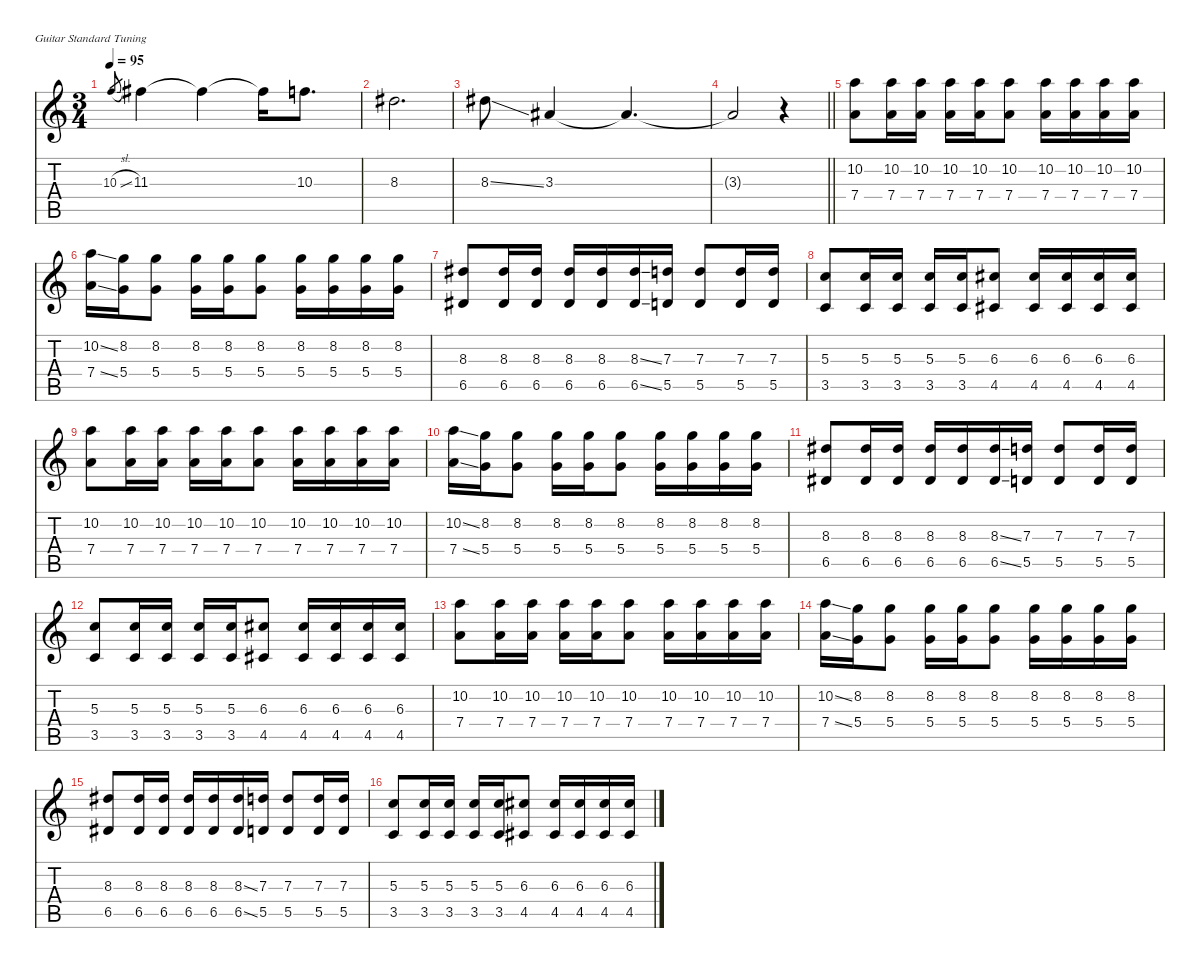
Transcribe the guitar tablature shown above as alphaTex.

\defaultSystemsLayout 4
\hideDynamics
\bracketExtendMode nobrackets
\singleTrackTrackNamePolicy hidden
\multiTrackTrackNamePolicy hidden
\firstSystemTrackNameMode fullname
\firstSystemTrackNameOrientation horizontal
\otherSystemsTrackNameOrientation horizontal
\track ("Lead Guitar" "od.guit.") {instrument overdrivenguitar}
\staff {score tabs}
\tuning (E4 B3 G3 D3 A2 E2)
\ts (3 4)
\tempo 95
\clef g2
\ks c
10.3{sl}.8{gr dy mp beam Up} 11.3{acc #}.4{dy ff beam Down} 11.3{t acc #}.4{dy f beam Down} 11.3{t acc #}.16{beam Down} 10.3.8{d dy ff beam Down} |
8.3{acc #}.2{d beam Down} |
8.3{ss acc #}.8{beam Down} 3.3{acc #}.4{beam Up} 3.3{t acc #}.4{d dy f beam Up} |
\barLineRight lightlight
3.3{t acc #}.2{beam Up} r.4{beam Up} |
(10.2 7.4).8{beam Down} (10.2 7.4).16{beam Down} (10.2 7.4).16{beam Down} (10.2 7.4).16{beam Down} (10.2 7.4).16{beam Down} (10.2 7.4).8{beam Down} (10.2 7.4).16{beam Down} (10.2 7.4).16{beam Down} (10.2 7.4).16{beam Down} (10.2 7.4).16{beam Down} |
(10.2{ss} 7.4{ss}).16{beam Down} (8.2 5.4).16{beam Down} (8.2 5.4).8{beam Down} (8.2 5.4).16{beam Down} (8.2 5.4).16{beam Down} (8.2 5.4).8{beam Down} (8.2 5.4).16{beam Down} (8.2 5.4).16{beam Down} (8.2 5.4).16{beam Down} (8.2 5.4).16{beam Down} |
(8.3{acc #} 6.5{acc #}).8{dy mf beam Up} (8.3{acc #} 6.5{acc #}).16{beam Up} (8.3{acc #} 6.5{acc #}).16{beam Up} (8.3{acc #} 6.5{acc #}).16{beam Up} (8.3{acc #} 6.5{acc #}).16{beam Up} (8.3{ss acc #} 6.5{ss acc #}).16{beam Up} (7.3 5.5).16{beam Up} (7.3 5.5).8{beam Up} (7.3 5.5).16{beam Up} (7.3 5.5).16{beam Up} |
(5.3 3.5).8{beam Up} (5.3 3.5).16{beam Up} (5.3 3.5).16{beam Up} (5.3 3.5).16{beam Up} (5.3 3.5).16{beam Up} (6.3{acc #} 4.5{acc #}).8{dy ff beam Up} (6.3{acc #} 4.5{acc #}).16{beam Up} (6.3{acc #} 4.5{acc #}).16{beam Up} (6.3{acc #} 4.5{acc #}).16{beam Up} (6.3{acc #} 4.5{acc #}).16{beam Up} |
(10.2 7.4).8{dy f beam Down} (10.2 7.4).16{beam Down} (10.2 7.4).16{beam Down} (10.2 7.4).16{beam Down} (10.2 7.4).16{beam Down} (10.2 7.4).8{beam Down} (10.2 7.4).16{beam Down} (10.2 7.4).16{beam Down} (10.2 7.4).16{beam Down} (10.2 7.4).16{beam Down} |
(10.2{ss} 7.4{ss}).16{beam Down} (8.2 5.4).16{beam Down} (8.2 5.4).8{beam Down} (8.2 5.4).16{beam Down} (8.2 5.4).16{beam Down} (8.2 5.4).8{beam Down} (8.2 5.4).16{beam Down} (8.2 5.4).16{beam Down} (8.2 5.4).16{beam Down} (8.2 5.4).16{beam Down} |
(8.3{acc #} 6.5{acc #}).8{dy mf beam Up} (8.3{acc #} 6.5{acc #}).16{beam Up} (8.3{acc #} 6.5{acc #}).16{beam Up} (8.3{acc #} 6.5{acc #}).16{beam Up} (8.3{acc #} 6.5{acc #}).16{beam Up} (8.3{ss acc #} 6.5{ss acc #}).16{beam Up} (7.3 5.5).16{beam Up} (7.3 5.5).8{beam Up} (7.3 5.5).16{beam Up} (7.3 5.5).16{beam Up} |
(5.3 3.5).8{beam Up} (5.3 3.5).16{beam Up} (5.3 3.5).16{beam Up} (5.3 3.5).16{beam Up} (5.3 3.5).16{beam Up} (6.3{acc #} 4.5{acc #}).8{dy ff beam Up} (6.3{acc #} 4.5{acc #}).16{beam Up} (6.3{acc #} 4.5{acc #}).16{beam Up} (6.3{acc #} 4.5{acc #}).16{beam Up} (6.3{acc #} 4.5{acc #}).16{beam Up} |
(10.2 7.4).8{dy f beam Down} (10.2 7.4).16{beam Down} (10.2 7.4).16{beam Down} (10.2 7.4).16{beam Down} (10.2 7.4).16{beam Down} (10.2 7.4).8{beam Down} (10.2 7.4).16{beam Down} (10.2 7.4).16{beam Down} (10.2 7.4).16{beam Down} (10.2 7.4).16{beam Down} |
(10.2{ss} 7.4{ss}).16{beam Down} (8.2 5.4).16{beam Down} (8.2 5.4).8{beam Down} (8.2 5.4).16{beam Down} (8.2 5.4).16{beam Down} (8.2 5.4).8{beam Down} (8.2 5.4).16{beam Down} (8.2 5.4).16{beam Down} (8.2 5.4).16{beam Down} (8.2 5.4).16{beam Down} |
(8.3{acc #} 6.5{acc #}).8{dy mf beam Up} (8.3{acc #} 6.5{acc #}).16{beam Up} (8.3{acc #} 6.5{acc #}).16{beam Up} (8.3{acc #} 6.5{acc #}).16{beam Up} (8.3{acc #} 6.5{acc #}).16{beam Up} (8.3{ss acc #} 6.5{ss acc #}).16{beam Up} (7.3 5.5).16{beam Up} (7.3 5.5).8{beam Up} (7.3 5.5).16{beam Up} (7.3 5.5).16{beam Up} |
(5.3 3.5).8{beam Up} (5.3 3.5).16{beam Up} (5.3 3.5).16{beam Up} (5.3 3.5).16{beam Up} (5.3 3.5).16{beam Up} (6.3{acc #} 4.5{acc #}).8{dy ff beam Up} (6.3{acc #} 4.5{acc #}).16{beam Up} (6.3{acc #} 4.5{acc #}).16{beam Up} (6.3{acc #} 4.5{acc #}).16{beam Up} (6.3{acc #} 4.5{acc #}).16{beam Up}
